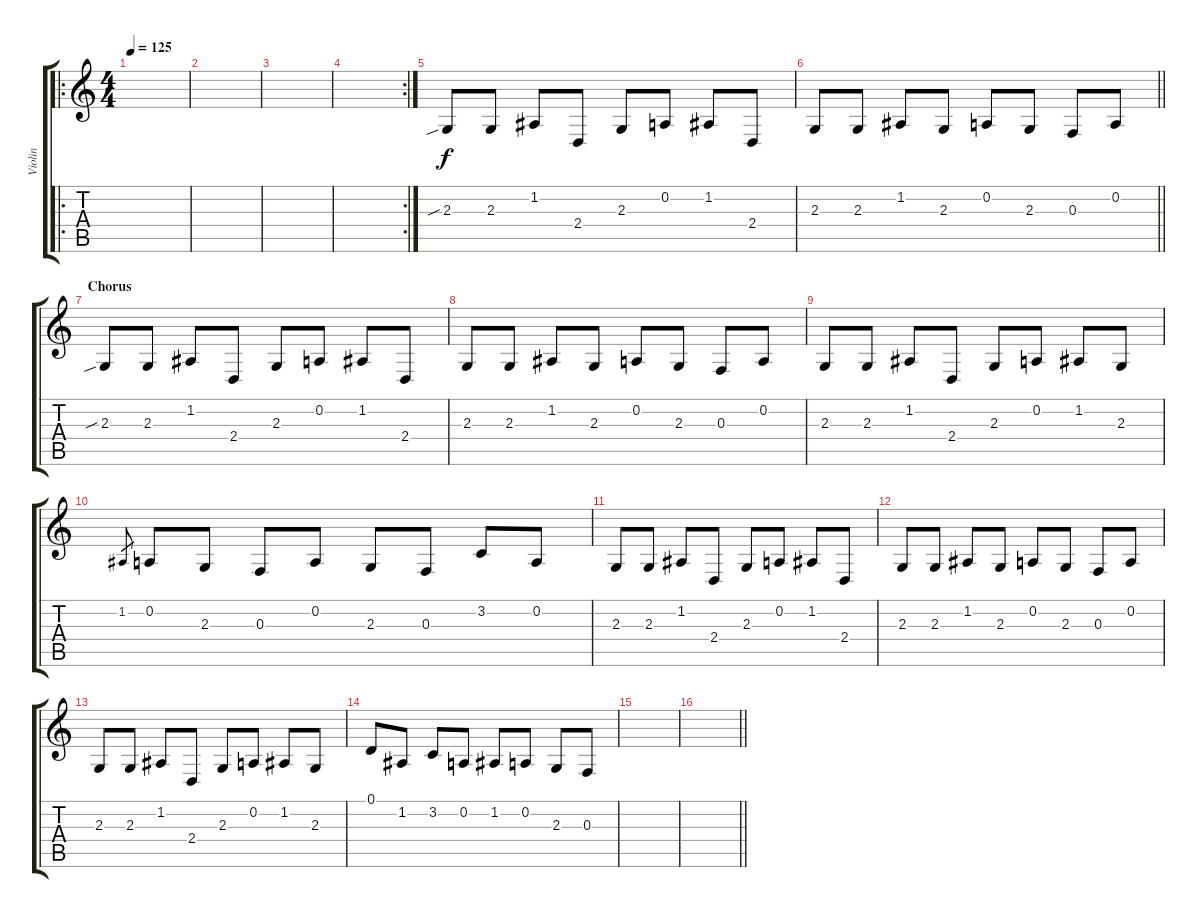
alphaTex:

\track ("Violin" "Violin") {instrument violin}
\staff {score tabs}
\tuning (D4 A3 F3 C3 G2 D2) {hide}
\ro
\ts (4 4)
\tempo 125
\clef g2
\ks c
|
|
|
\rc 2
|
2.3{sib}.8 2.3.8 1.2.8 2.4.8 2.3.8 0.2.8 1.2.8 2.4.8 |
\barLineRight lightlight
2.3.8 2.3.8 1.2.8 2.3.8 0.2.8 2.3.8 0.3.8 0.2.8 |
\section ("" "Chorus")
2.3{sib}.8 2.3.8 1.2.8 2.4.8 2.3.8 0.2.8 1.2.8 2.4.8 |
2.3.8 2.3.8 1.2.8 2.3.8 0.2.8 2.3.8 0.3.8 0.2.8 |
2.3.8 2.3.8 1.2.8 2.4.8 2.3.8 0.2.8 1.2.8 2.3.8 |
1.2.8{gr} 0.2.8 2.3.8 0.3.8 0.2.8 2.3.8 0.3.8 3.2.8 0.2.8 |
2.3.8 2.3.8 1.2.8 2.4.8 2.3.8 0.2.8 1.2.8 2.4.8 |
2.3.8 2.3.8 1.2.8 2.3.8 0.2.8 2.3.8 0.3.8 0.2.8 |
2.3.8 2.3.8 1.2.8 2.4.8 2.3.8 0.2.8 1.2.8 2.3.8 |
0.1.8 1.2.8 3.2.8 0.2.8 1.2.8 0.2.8 2.3.8 0.3.8 |
|
\barLineRight lightlight
